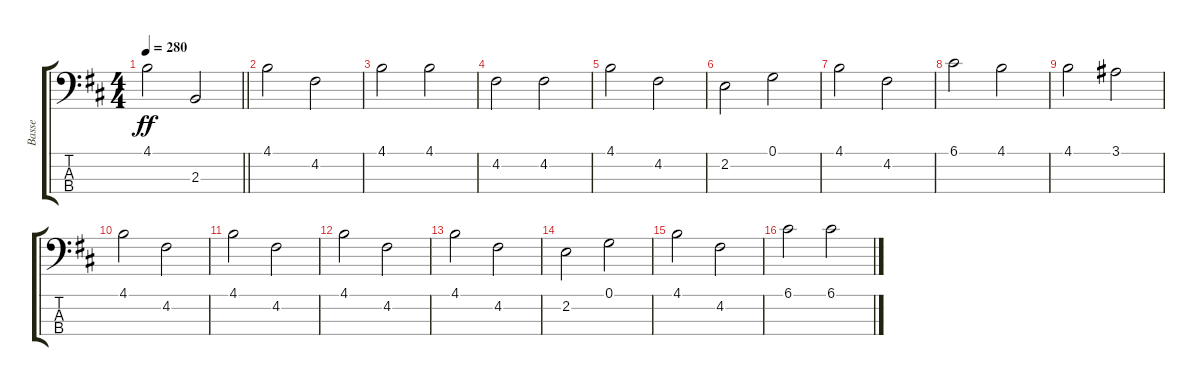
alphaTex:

\track ("Basse" "Basse") {instrument electricbassfinger}
\staff {score tabs}
\tuning (G2 D2 A1 E1) {hide}
\ts (4 4)
\tempo 280
\clef f4
\barLineRight lightlight
\ks bminor
4.1.2{dy ff} 2.3.2 |
4.1.2 4.2.2 |
4.1.2 4.1.2 |
4.2.2 4.2.2 |
4.1.2 4.2.2 |
2.2.2 0.1.2 |
4.1.2 4.2.2 |
6.1.2 4.1.2 |
4.1.2 3.1.2 |
4.1.2 4.2.2 |
4.1.2 4.2.2 |
4.1.2 4.2.2 |
4.1.2 4.2.2 |
2.2.2 0.1.2 |
4.1.2 4.2.2 |
6.1.2 6.1.2
